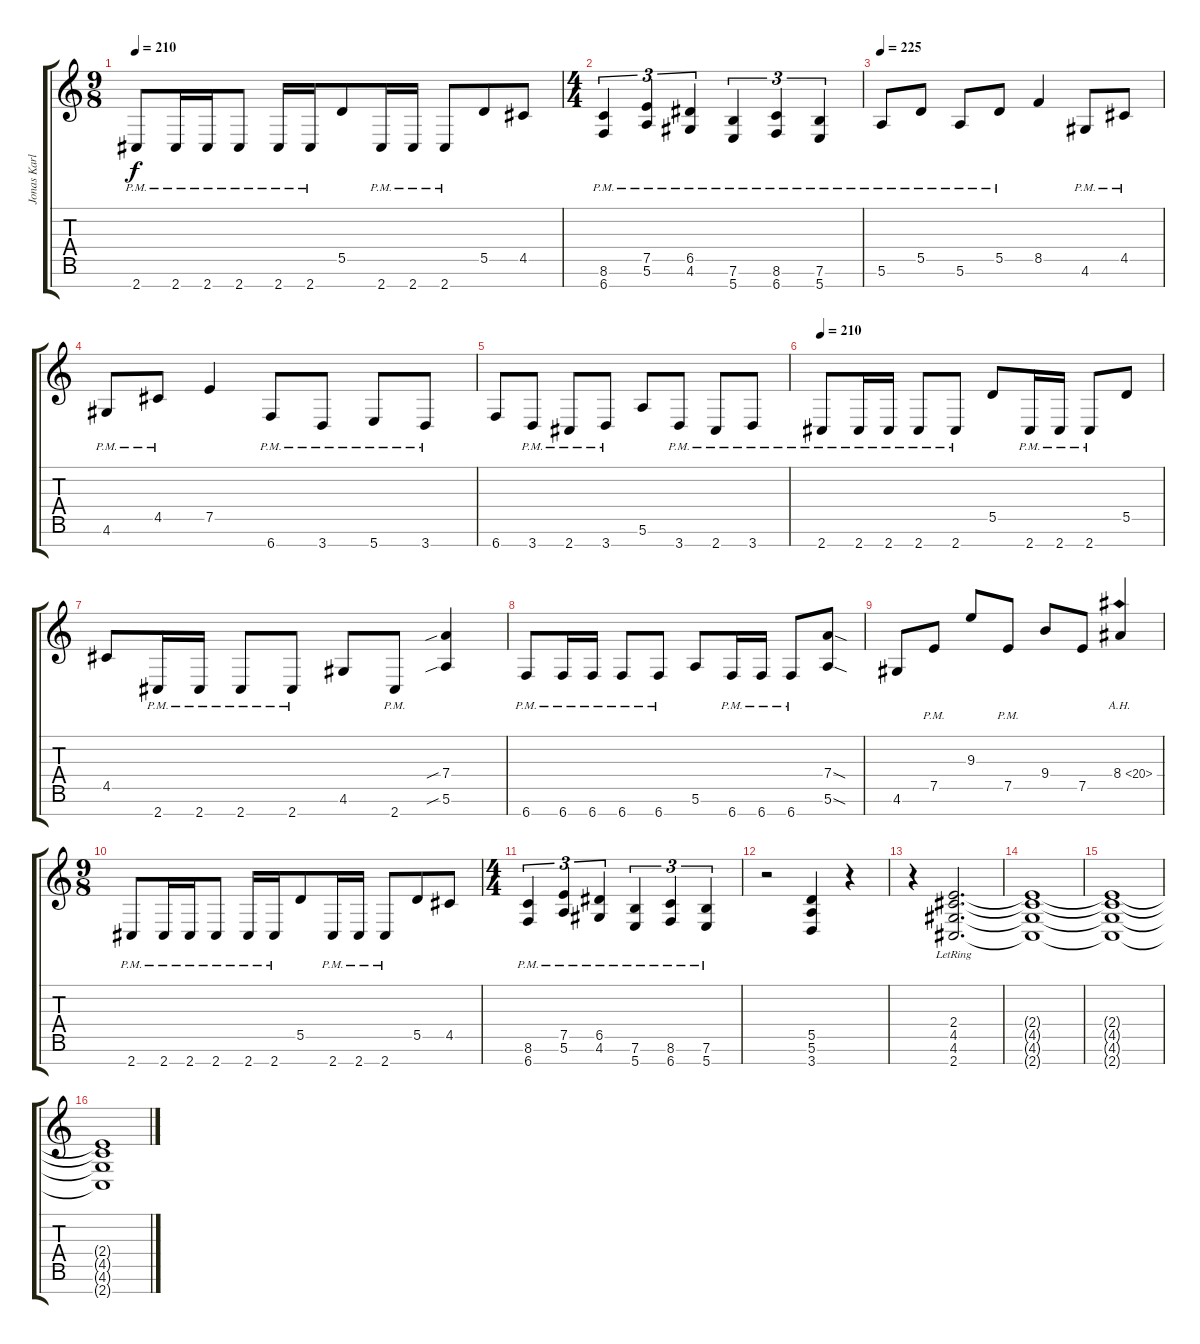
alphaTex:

\track ("Jonas Karlsson" "Jonas Karl") {instrument distortionguitar}
\staff {score tabs}
\tuning (E4 B3 G3 D3 A2 E2 B1) {hide}
\ts (9 8)
\tempo 210
\clef g2
\ks c
2.7{pm}.8{dy f} 2.7{pm}.16 2.7{pm}.16 2.7{pm}.8 2.7{pm}.16 2.7{pm}.16 5.5.8 2.7{pm}.16 2.7{pm}.16 2.7{pm}.8 5.5.8 4.5.8 |
\ts (4 4)
(8.6{pm} 6.7{pm}).4{tu (3 2)} (7.5{pm} 5.6{pm}).4{tu (3 2)} (6.5{pm} 4.6{pm}).4{tu (3 2)} (7.6{pm} 5.7{pm}).4{tu (3 2)} (8.6{pm} 6.7{pm}).4{tu (3 2)} (7.6{pm} 5.7{pm}).4{tu (3 2)} |
\tempo 225
5.6{pm}.8 5.5{pm}.8 5.6{pm}.8 5.5{pm}.8 8.5.4 4.6{pm}.8 4.5{pm}.8 |
4.6{pm}.8 4.5{pm}.8 7.5.4 6.7{pm}.8 3.7{pm}.8 5.7{pm}.8 3.7{pm}.8 |
6.7.8 3.7{pm}.8 2.7{pm}.8 3.7{pm}.8 5.6.8 3.7{pm}.8 2.7{pm}.8 3.7{pm}.8 |
\tempo 210
2.7{pm}.8 2.7{pm}.16 2.7{pm}.16 2.7{pm}.8 2.7{pm}.8 5.5.8 2.7{pm}.16 2.7{pm}.16 2.7{pm}.8 5.5.8 |
4.5.8 2.7{pm}.16 2.7{pm}.16 2.7{pm}.8 2.7{pm}.8 4.6.8 2.7{pm}.8 (7.4{sib} 5.6{sib}).4 |
6.7{pm}.8 6.7{pm}.16 6.7{pm}.16 6.7{pm}.8 6.7{pm}.8 5.6.8 6.7{pm}.16 6.7{pm}.16 6.7{pm}.8 (7.4{sod} 5.6{sod}).8 |
4.6.8 7.5{pm}.8 9.3.8 7.5{pm}.8 9.4.8 7.5.8 8.4{ah 12}.4 |
\ts (9 8)
2.7{pm}.8 2.7{pm}.16 2.7{pm}.16 2.7{pm}.8 2.7{pm}.16 2.7{pm}.16 5.5.8 2.7{pm}.16 2.7{pm}.16 2.7{pm}.8 5.5.8 4.5.8 |
\ts (4 4)
(8.6{pm} 6.7{pm}).4{tu (3 2)} (7.5{pm} 5.6{pm}).4{tu (3 2)} (6.5{pm} 4.6{pm}).4{tu (3 2)} (7.6{pm} 5.7{pm}).4{tu (3 2)} (8.6{pm} 6.7{pm}).4{tu (3 2)} (7.6{pm} 5.7{pm}).4{tu (3 2)} |
r.2 (5.5 5.6 3.7).4 r.4 |
r.4 (2.4{lr} 4.5{lr} 4.6{lr} 2.7{lr}).2{d} |
(2.4{t} 4.5{t} 4.6{t} 2.7{t}).1 |
(2.4{t} 4.5{t} 4.6{t} 2.7{t}).1 |
(2.4{t} 4.5{t} 4.6{t} 2.7{t}).1
